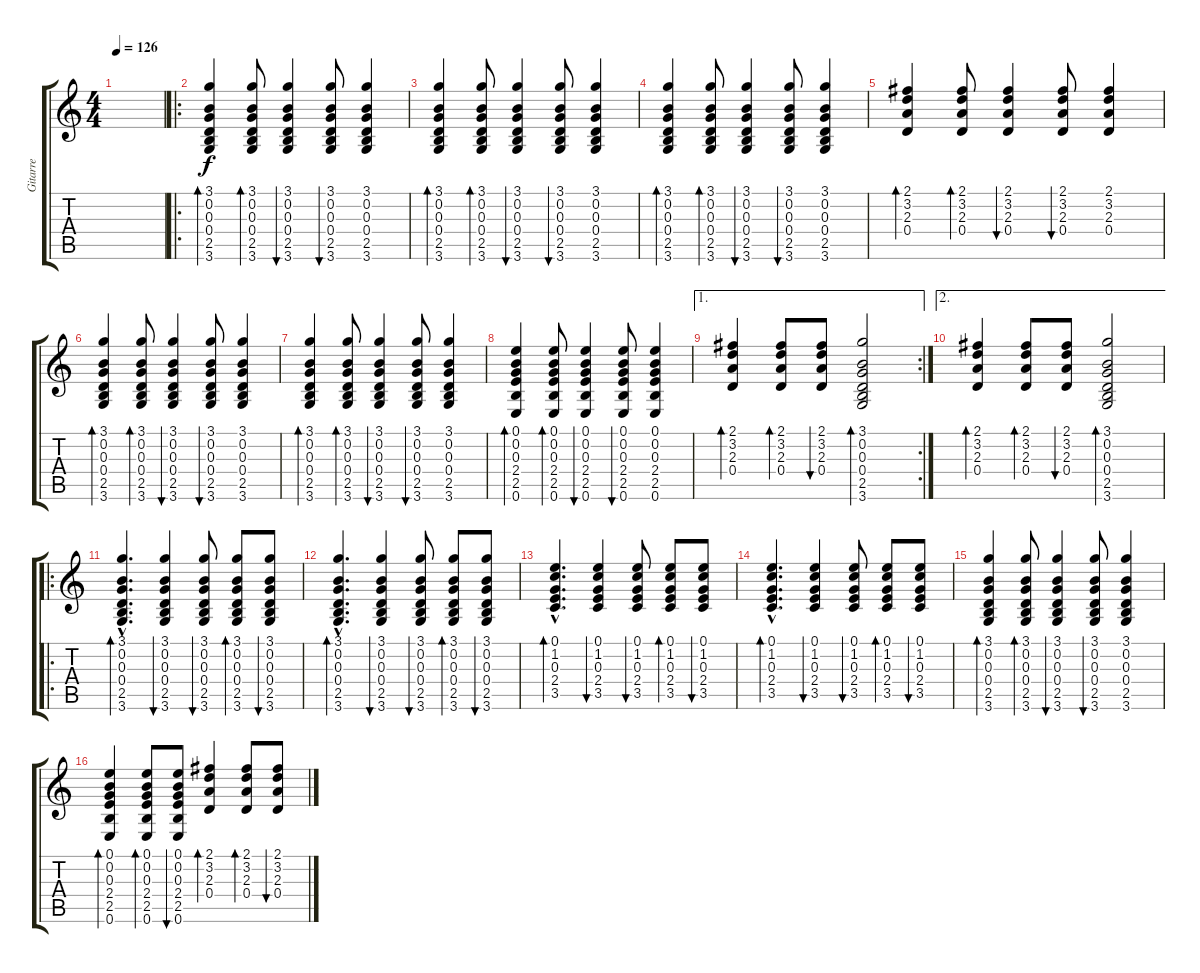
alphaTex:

\track ("Gitarre" "Gitarre") {instrument acousticguitarnylon}
\staff {score tabs}
\tuning (E4 B3 G3 D3 A2 E2) {hide}
\ts (4 4)
\tempo 126
\clef g2
\ks c
|
\ro
(3.1 0.2 0.3 0.4 2.5 3.6).4{bd 30} (3.1 0.2 0.3 0.4 2.5 3.6).8{bd 30} (3.1 0.2 0.3 0.4 2.5 3.6).4{bu 30} (3.1 0.2 0.3 0.4 2.5 3.6).8{bu 60} (3.1 0.2 0.3 0.4 2.5 3.6).4 |
(3.1 0.2 0.3 0.4 2.5 3.6).4{bd 30} (3.1 0.2 0.3 0.4 2.5 3.6).8{bd 30} (3.1 0.2 0.3 0.4 2.5 3.6).4{bu 30} (3.1 0.2 0.3 0.4 2.5 3.6).8{bu 60} (3.1 0.2 0.3 0.4 2.5 3.6).4 |
(3.1 0.2 0.3 0.4 2.5 3.6).4{bd 30} (3.1 0.2 0.3 0.4 2.5 3.6).8{bd 30} (3.1 0.2 0.3 0.4 2.5 3.6).4{bu 30} (3.1 0.2 0.3 0.4 2.5 3.6).8{bu 60} (3.1 0.2 0.3 0.4 2.5 3.6).4 |
(2.1 3.2 2.3 0.4).4{bd 30} (2.1 3.2 2.3 0.4).8{bd 30} (2.1 3.2 2.3 0.4).4{bu 30} (2.1 3.2 2.3 0.4).8{bu 60} (2.1 3.2 2.3 0.4).4 |
(3.1 0.2 0.3 0.4 2.5 3.6).4{bd 30} (3.1 0.2 0.3 0.4 2.5 3.6).8{bd 30} (3.1 0.2 0.3 0.4 2.5 3.6).4{bu 30} (3.1 0.2 0.3 0.4 2.5 3.6).8{bu 60} (3.1 0.2 0.3 0.4 2.5 3.6).4 |
(3.1 0.2 0.3 0.4 2.5 3.6).4{bd 30} (3.1 0.2 0.3 0.4 2.5 3.6).8{bd 30} (3.1 0.2 0.3 0.4 2.5 3.6).4{bu 30} (3.1 0.2 0.3 0.4 2.5 3.6).8{bu 60} (3.1 0.2 0.3 0.4 2.5 3.6).4 |
(0.1 0.2 0.3 2.4 2.5 0.6).4{bd 30} (0.1 0.2 0.3 2.4 2.5 0.6).8{bd 30} (0.1 0.2 0.3 2.4 2.5 0.6).4{bu 30} (0.1 0.2 0.3 2.4 2.5 0.6).8{bu 60} (0.1 0.2 0.3 2.4 2.5 0.6).4 |
\ae 1
\rc 2
(2.1 3.2 2.3 0.4).4{bd 30} (2.1 3.2 2.3 0.4).8{bd 30} (2.1 3.2 2.3 0.4).8{bu 30} (3.1 0.2 0.3 0.4 2.5 3.6).2{bd 120} |
\ae 2
(2.1 3.2 2.3 0.4).4{bd 30} (2.1 3.2 2.3 0.4).8{bd 30} (2.1 3.2 2.3 0.4).8{bu 30} (3.1 0.2 0.3 0.4 2.5 3.6).2{bd 120} |
\ro
(3.1{hac} 0.2{hac} 0.3{hac} 0.4{hac} 2.5{hac} 3.6{hac}).4{d bd 120 balance 3} (3.1 0.2 0.3 0.4 2.5 3.6).4{bu 30} (3.1 0.2 0.3 0.4 2.5 3.6).8{bu 60} (3.1 0.2 0.3 0.4 2.5 3.6).8{bd 120} (3.1 0.2 0.3 0.4 2.5 3.6).8{bu 120} |
(3.1{hac} 0.2{hac} 0.3{hac} 0.4{hac} 2.5{hac} 3.6{hac}).4{d bd 120} (3.1 0.2 0.3 0.4 2.5 3.6).4{bu 30} (3.1 0.2 0.3 0.4 2.5 3.6).8{bu 60} (3.1 0.2 0.3 0.4 2.5 3.6).8{bd 120} (3.1 0.2 0.3 0.4 2.5 3.6).8{bu 120} |
(0.1{hac} 1.2{hac} 0.3{hac} 2.4{hac} 3.5{hac}).4{d bd 120} (0.1 1.2 0.3 2.4 3.5).4{bu 30} (0.1 1.2 0.3 2.4 3.5).8{bu 60} (0.1 1.2 0.3 2.4 3.5).8{bd 120} (0.1 1.2 0.3 2.4 3.5).8{bu 120} |
(0.1{hac} 1.2{hac} 0.3{hac} 2.4{hac} 3.5{hac}).4{d bd 120} (0.1 1.2 0.3 2.4 3.5).4{bu 30} (0.1 1.2 0.3 2.4 3.5).8{bu 60} (0.1 1.2 0.3 2.4 3.5).8{bd 120} (0.1 1.2 0.3 2.4 3.5).8{bu 120} |
(3.1 0.2 0.3 0.4 2.5 3.6).4{bd 120} (3.1 0.2 0.3 0.4 2.5 3.6).8{bd 30} (3.1 0.2 0.3 0.4 2.5 3.6).4{bu 30} (3.1 0.2 0.3 0.4 2.5 3.6).8{bu 60} (3.1 0.2 0.3 0.4 2.5 3.6).4 |
(0.1 0.2 0.3 2.4 2.5 0.6).4{bd 60} (0.1 0.2 0.3 2.4 2.5 0.6).8{bd 60} (0.1 0.2 0.3 2.4 2.5 0.6).8{bu 60} (2.1 3.2 2.3 0.4).4{bd 60} (2.1 3.2 2.3 0.4).8{bd 60} (2.1 3.2 2.3 0.4).8{bu 60}
